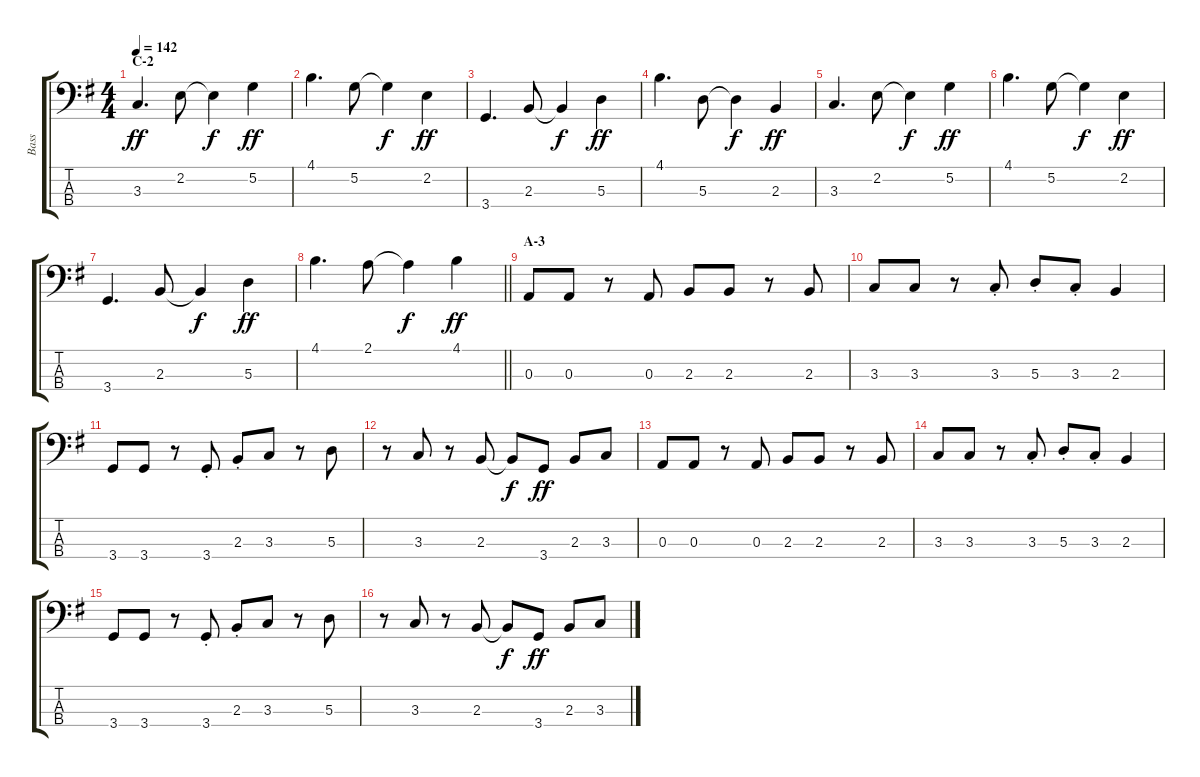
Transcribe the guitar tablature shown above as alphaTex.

\track ("Bass" "Bass") {instrument electricbassfinger}
\staff {score tabs}
\tuning (G2 D2 A1 E1) {hide}
\ts (4 4)
\section ("" "C-2")
\tempo 142
\clef f4
\ks g
3.3.4{d dy ff} 2.2.8 2.2{t}.4{dy f} 5.2.4{dy ff} |
4.1.4{d} 5.2.8 5.2{t}.4{dy f} 2.2.4{dy ff} |
3.4.4{d} 2.3.8 2.3{t}.4{dy f} 5.3.4{dy ff} |
4.1.4{d} 5.3.8 5.3{t}.4{dy f} 2.3.4{dy ff} |
3.3.4{d} 2.2.8 2.2{t}.4{dy f} 5.2.4{dy ff} |
4.1.4{d} 5.2.8 5.2{t}.4{dy f} 2.2.4{dy ff} |
3.4.4{d} 2.3.8 2.3{t}.4{dy f} 5.3.4{dy ff} |
\barLineRight lightlight
4.1.4{d} 2.1.8 2.1{t}.4{dy f} 4.1.4{dy ff} |
\section ("" "A-3")
0.3.8 0.3.8 r.8 0.3.8 2.3.8 2.3.8 r.8 2.3.8 |
3.3.8 3.3.8 r.8 3.3{st}.8 5.3{st}.8 3.3{st}.8 2.3.4 |
3.4.8 3.4.8 r.8 3.4{st}.8 2.3{st}.8 3.3.8 r.8 5.3.8 |
r.8 3.3.8 r.8 2.3.8 2.3{t}.8{dy f} 3.4.8{dy ff} 2.3.8 3.3.8 |
0.3.8 0.3.8 r.8 0.3.8 2.3.8 2.3.8 r.8 2.3.8 |
3.3.8 3.3.8 r.8 3.3{st}.8 5.3{st}.8 3.3{st}.8 2.3.4 |
3.4.8 3.4.8 r.8 3.4{st}.8 2.3{st}.8 3.3.8 r.8 5.3.8 |
r.8 3.3.8 r.8 2.3.8 2.3{t}.8{dy f} 3.4.8{dy ff} 2.3.8 3.3.8
